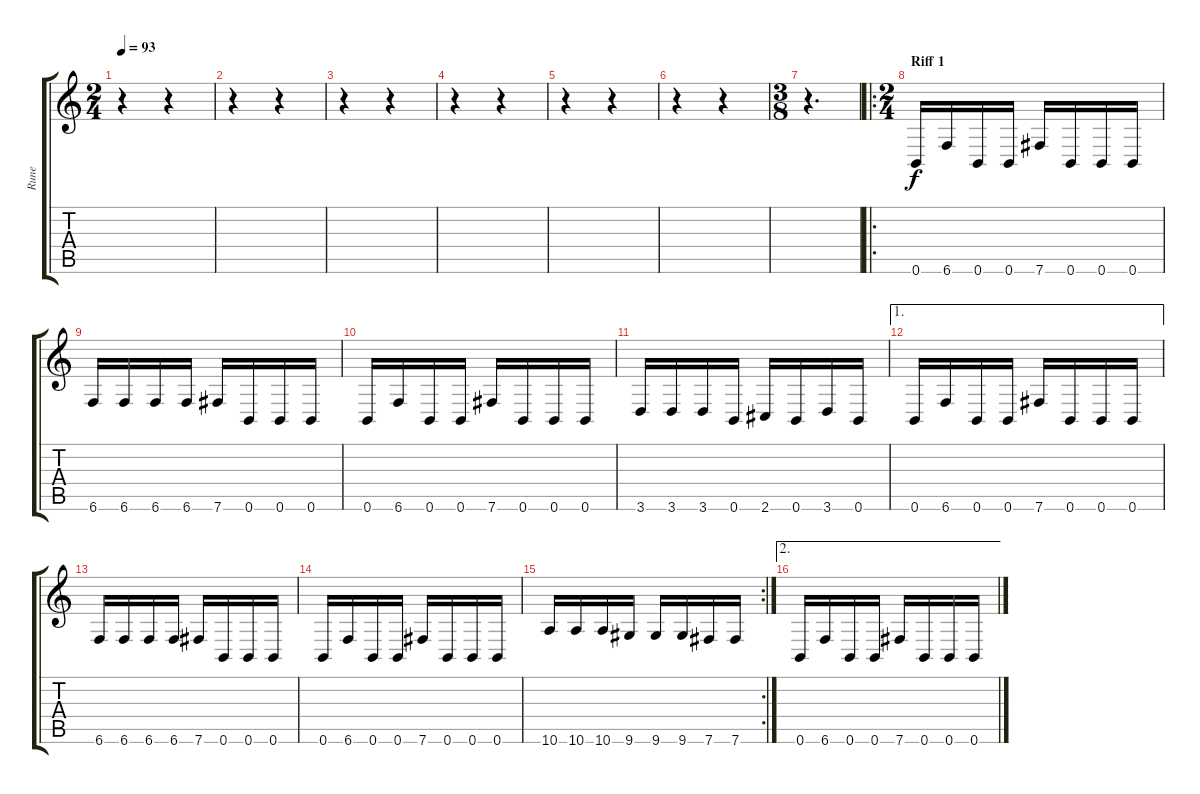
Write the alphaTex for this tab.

\track ("Rune" "Rune") {instrument distortionguitar}
\staff {score tabs}
\tuning (Db4 Ab3 E3 B2 Gb2 B1) {hide}
\ts (2 4)
\tempo 93
\clef g2
\ks c
r.4{dy f} r.4 |
r.4 r.4 |
r.4 r.4 |
r.4 r.4 |
r.4 r.4 |
r.4 r.4 |
\ts (3 8)
r.4{d} |
\ro
\ts (2 4)
\section ("" "Riff 1")
0.6.16 6.6.16 0.6.16 0.6.16 7.6.16 0.6.16 0.6.16 0.6.16 |
6.6.16 6.6.16 6.6.16 6.6.16 7.6.16 0.6.16 0.6.16 0.6.16 |
0.6.16 6.6.16 0.6.16 0.6.16 7.6.16 0.6.16 0.6.16 0.6.16 |
3.6.16 3.6.16 3.6.16 0.6.16 2.6.16 0.6.16 3.6.16 0.6.16 |
\ae 1
0.6.16 6.6.16 0.6.16 0.6.16 7.6.16 0.6.16 0.6.16 0.6.16 |
6.6.16 6.6.16 6.6.16 6.6.16 7.6.16 0.6.16 0.6.16 0.6.16 |
0.6.16 6.6.16 0.6.16 0.6.16 7.6.16 0.6.16 0.6.16 0.6.16 |
\rc 2
10.6.16 10.6.16 10.6.16 9.6.16 9.6.16 9.6.16 7.6.16 7.6.16 |
\ae 2
0.6.16 6.6.16 0.6.16 0.6.16 7.6.16 0.6.16 0.6.16 0.6.16
